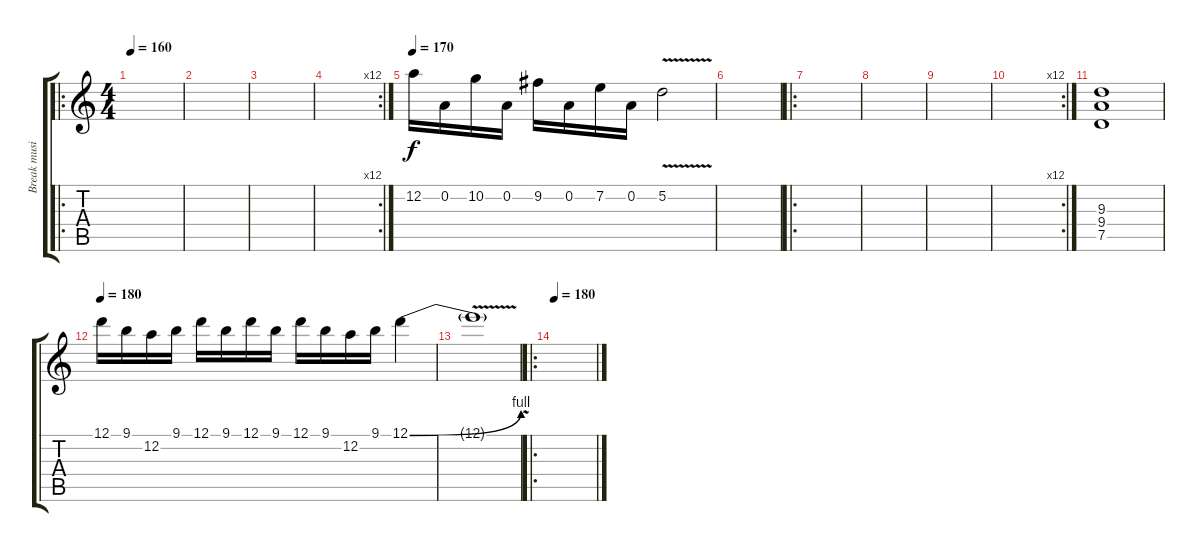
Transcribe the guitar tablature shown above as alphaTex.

\track ("Break music" "Break musi") {instrument acousticguitarsteel}
\staff {score tabs}
\tuning (D4 A3 F3 C3 G2 D2) {hide}
\ro
\ts (4 4)
\tempo 160
\clef g2
\ks c
|
|
|
\rc 12
|
\tempo 170
12.2.16 0.2.16 10.2.16 0.2.16 9.2.16 0.2.16 7.2.16 0.2.16 5.2{v}.2 |
|
\ro
|
|
|
\rc 12
|
(9.3 9.4 7.5).1 |
\tempo 180
12.1.16 9.1.16 12.2.16 9.1.16 12.1.16 9.1.16 12.1.16 9.1.16 12.1.16 9.1.16 12.2.16 9.1.16 12.1{be (bend 0 0 60 4)}.4 |
12.1{v t}.1 |
\ro
\tempo 180
